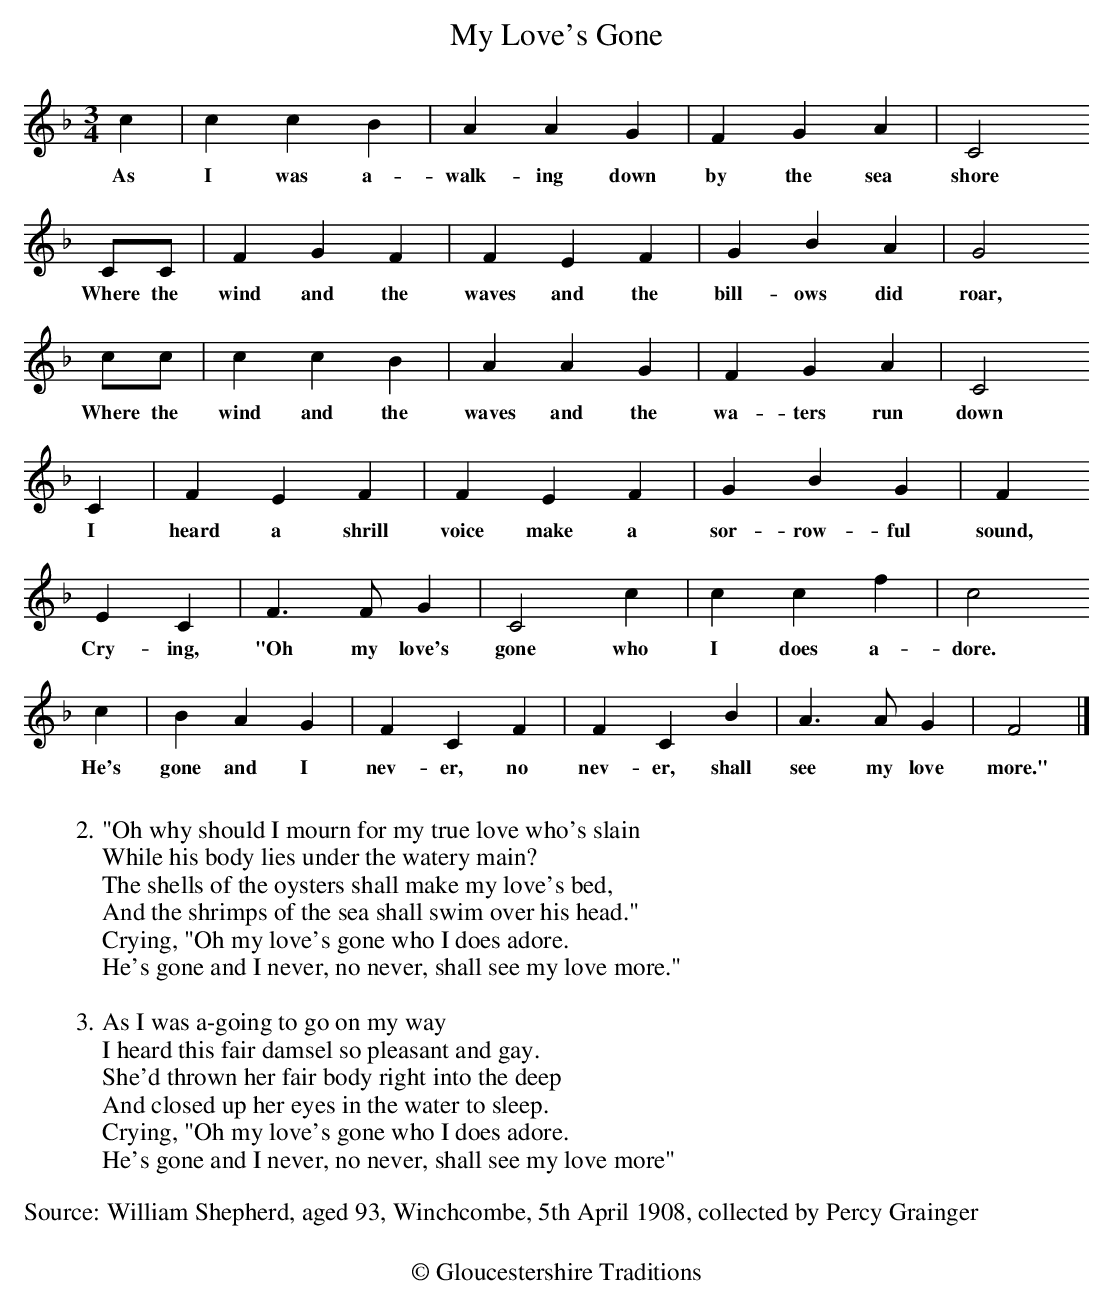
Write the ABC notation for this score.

X:1
T: My Love's Gone
M:3/4
L: 1/4
K: F
c | ccB | AAG | FGA | C2
w:As I was a-walk-ing down by the sea shore
C/C/ | FGF | FEF | GBA | G2
w:Where the wind and the waves and the bill-ows did roar,
c/c/ | ccB | AAG | FGA | C2
w:Where the wind and the waves and the wa-ters run down
C | FEF | FEF | GBG | F
w:I heard a shrill voice make a sor-row-ful sound,
EC | F>FG | C2c | ccf | c2
w:Cry-ing, "Oh my love's gone who I does a-dore.
c | BAG | FCF | FCB | A>AG | F2 |]
w:He's gone and I nev-er, no nev-er, shall see my love more."
%%text
%%text
%%text
W:2."Oh why should I mourn for my true love who's slain
W:While his body lies under the watery main?
W:The shells of the oysters shall make my love's bed,
W:And the shrimps of the sea shall swim over his head."
W:Crying, "Oh my love's gone who I does adore.
W:He's gone and I never, no never, shall see my love more."
W:
W:3.As I was a-going to go on my way
W:I heard this fair damsel so pleasant and gay.
W:She'd thrown her fair body right into the deep
W:And closed up her eyes in the water to sleep.
W:Crying, "Oh my love's gone who I does adore.
W:He's gone and I never, no never, shall see my love more"
